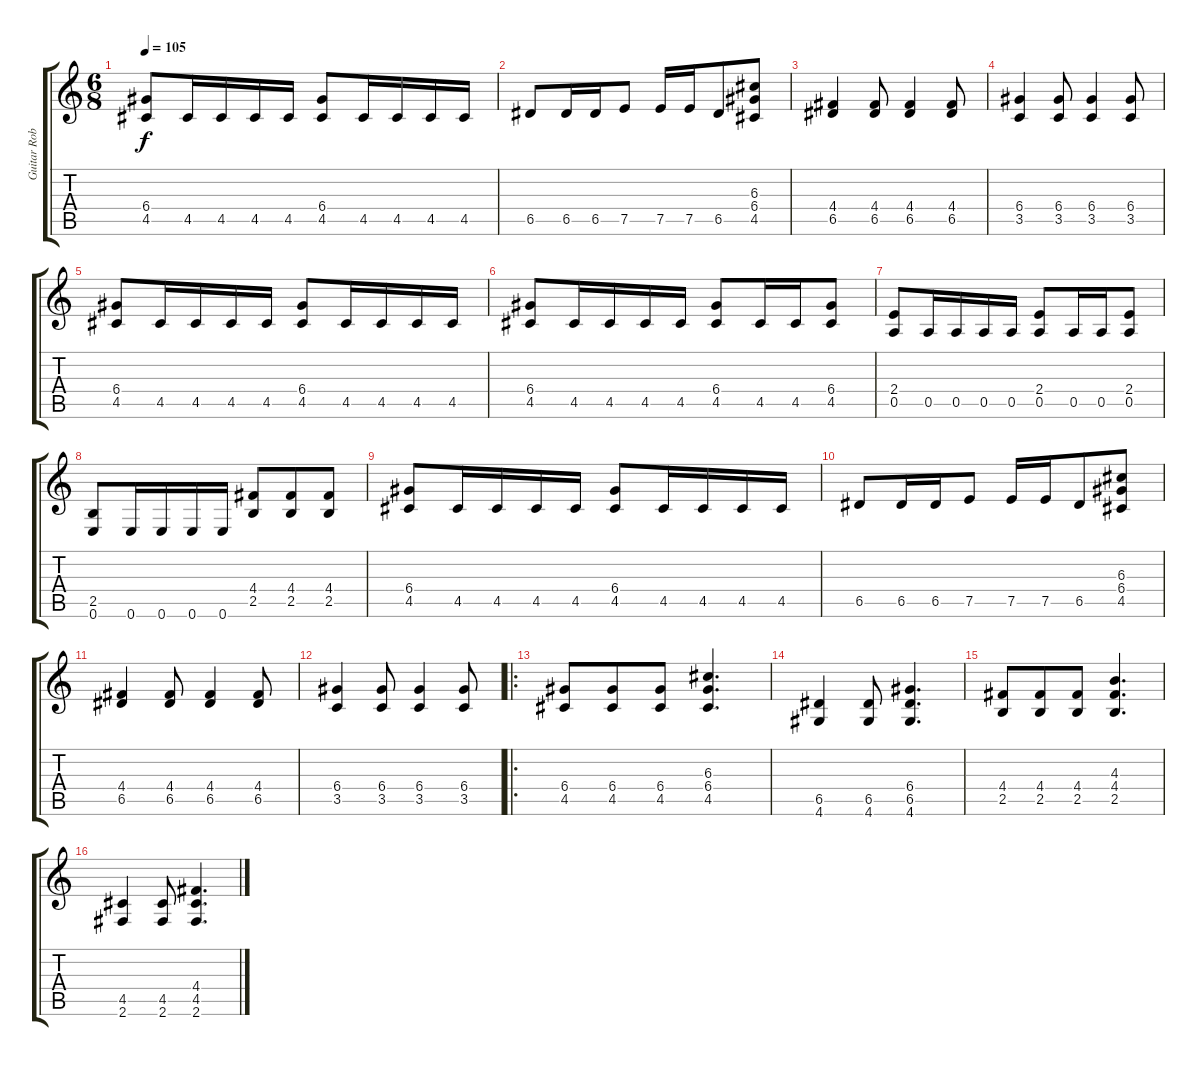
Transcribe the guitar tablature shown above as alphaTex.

\track ("Guitar Robert Westerholt" "Guitar Rob") {instrument distortionguitar}
\staff {score tabs}
\tuning (E4 B3 G3 D3 A2 E2) {hide}
\ts (6 8)
\tempo 105
\clef g2
\ks c
(6.4 4.5).8{dy f} 4.5.16 4.5.16 4.5.16 4.5.16 (6.4 4.5).8 4.5.16 4.5.16 4.5.16 4.5.16 |
6.5.8 6.5.16 6.5.16 7.5.8 7.5.16 7.5.16 6.5.8 (6.3 6.4 4.5).8 |
(4.4 6.5).4 (4.4 6.5).8 (4.4 6.5).4 (4.4 6.5).8 |
(6.4 3.5).4 (6.4 3.5).8 (6.4 3.5).4 (6.4 3.5).8 |
(6.4 4.5).8 4.5.16 4.5.16 4.5.16 4.5.16 (6.4 4.5).8 4.5.16 4.5.16 4.5.16 4.5.16 |
(6.4 4.5).8 4.5.16 4.5.16 4.5.16 4.5.16 (6.4 4.5).8 4.5.16 4.5.16 (6.4 4.5).8 |
(2.4 0.5).8 0.5.16 0.5.16 0.5.16 0.5.16 (2.4 0.5).8 0.5.16 0.5.16 (2.4 0.5).8 |
(2.5 0.6).8 0.6.16 0.6.16 0.6.16 0.6.16 (4.4 2.5).8 (4.4 2.5).8 (4.4 2.5).8 |
(6.4 4.5).8 4.5.16 4.5.16 4.5.16 4.5.16 (6.4 4.5).8 4.5.16 4.5.16 4.5.16 4.5.16 |
6.5.8 6.5.16 6.5.16 7.5.8 7.5.16 7.5.16 6.5.8 (6.3 6.4 4.5).8 |
(4.4 6.5).4 (4.4 6.5).8 (4.4 6.5).4 (4.4 6.5).8 |
(6.4 3.5).4 (6.4 3.5).8 (6.4 3.5).4 (6.4 3.5).8 |
\ro
(6.4 4.5).8 (6.4 4.5).8 (6.4 4.5).8 (6.3 6.4 4.5).4{d} |
(6.5 4.6).4 (6.5 4.6).8 (6.4 6.5 4.6).4{d} |
(4.4 2.5).8 (4.4 2.5).8 (4.4 2.5).8 (4.3 4.4 2.5).4{d} |
(4.5 2.6).4 (4.5 2.6).8 (4.4 4.5 2.6).4{d}
